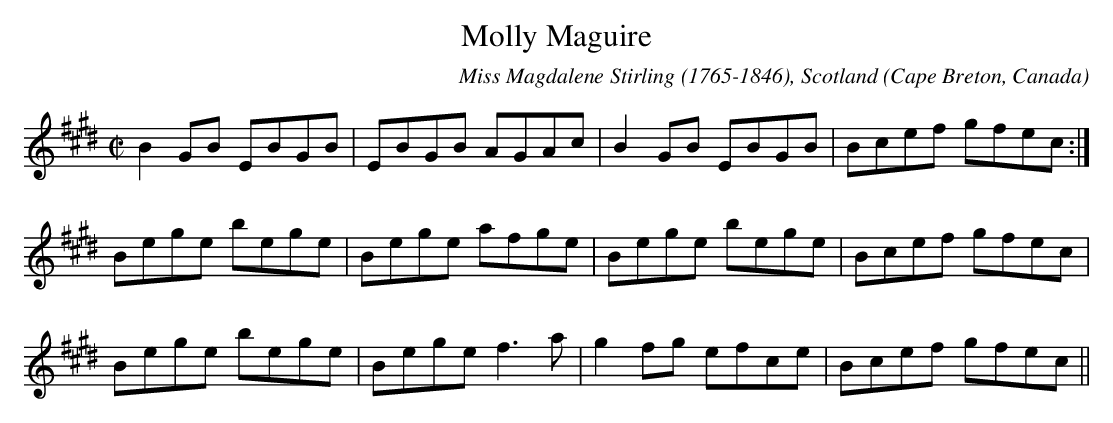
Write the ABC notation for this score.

X:1
T:Molly Maguire
C:Miss Magdalene Stirling (1765-1846), Scotland
O:Cape Breton, Canada
M:C|
L:1/8
K:E
B2GB EBGB | EBGB AGAc | B2GB EBGB | Bcef gfec :|
Bege bege | Bege afge | Bege bege | Bcef gfec |
Bege bege | Bege f3a | g2fg efce | Bcef gfec ||
